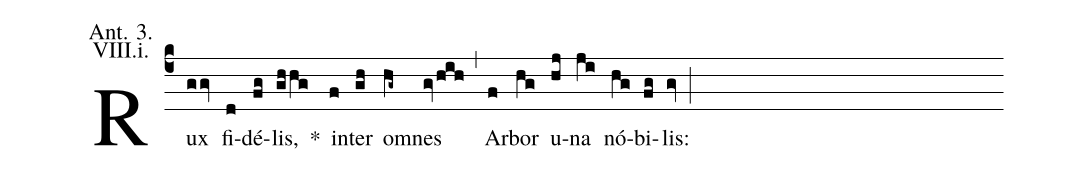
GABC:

annotation: Ant. 3.;
annotation: VIII.i.;
%%
(c4)
Rux(ggv) fi(d)dé(fg)lis,(ghhg) *() in(f)ter(gh) om(hg~)nes(gvhih) (,)
Ar(f)bor(hg) u(hj)na(ji) nó(hg)bi(fg)lis:(gv) (;)
